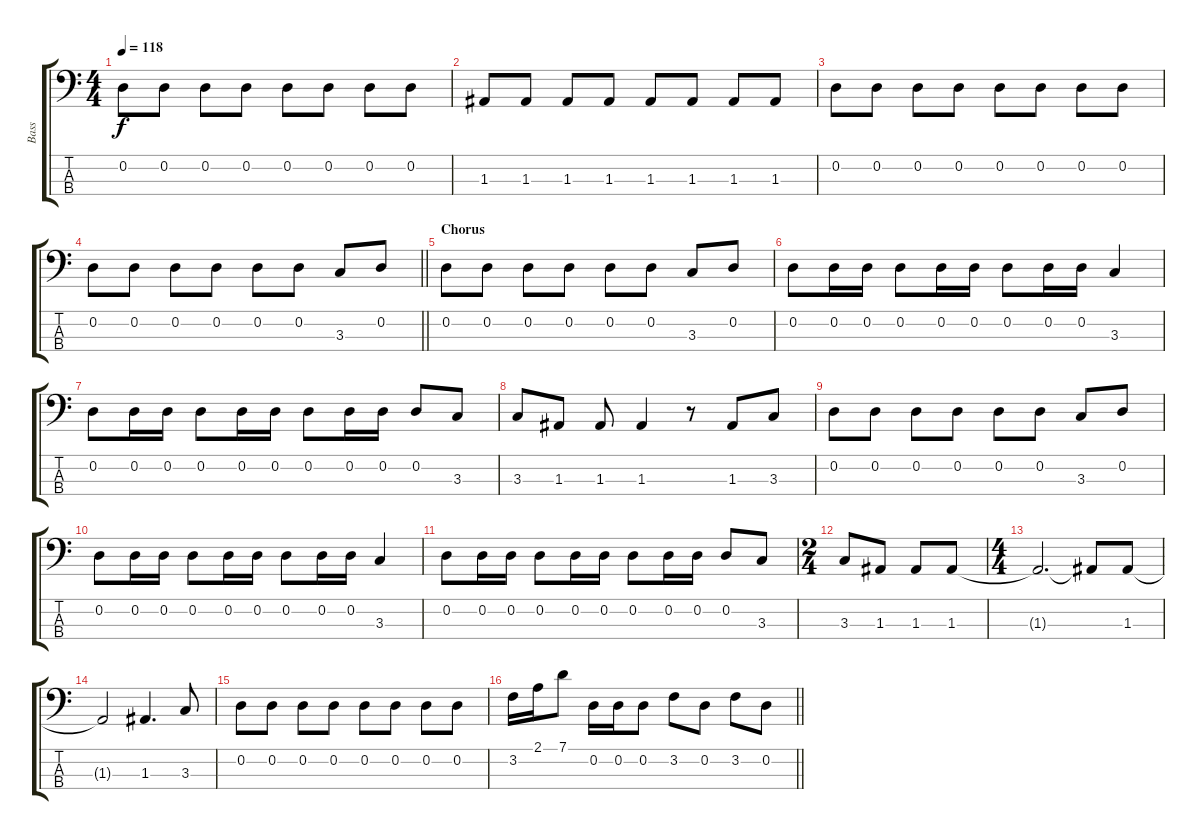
\track ("Bass" "Bass") {instrument electricbassfinger}
\staff {score tabs}
\tuning (G2 D2 A1 E1) {hide}
\ts (4 4)
\tempo 118
\clef f4
\ks c
0.2.8{dy f} 0.2.8 0.2.8 0.2.8 0.2.8 0.2.8 0.2.8 0.2.8 |
1.3.8 1.3.8 1.3.8 1.3.8 1.3.8 1.3.8 1.3.8 1.3.8 |
0.2.8 0.2.8 0.2.8 0.2.8 0.2.8 0.2.8 0.2.8 0.2.8 |
\barLineRight lightlight
0.2.8 0.2.8 0.2.8 0.2.8 0.2.8 0.2.8 3.3.8 0.2.8 |
\section ("" "Chorus")
0.2.8 0.2.8 0.2.8 0.2.8 0.2.8 0.2.8 3.3.8 0.2.8 |
0.2.8 0.2.16 0.2.16 0.2.8 0.2.16 0.2.16 0.2.8 0.2.16 0.2.16 3.3.4 |
0.2.8 0.2.16 0.2.16 0.2.8 0.2.16 0.2.16 0.2.8 0.2.16 0.2.16 0.2.8 3.3.8 |
3.3.8 1.3.8 1.3.8 1.3.4 r.8 1.3.8 3.3.8 |
0.2.8 0.2.8 0.2.8 0.2.8 0.2.8 0.2.8 3.3.8 0.2.8 |
0.2.8 0.2.16 0.2.16 0.2.8 0.2.16 0.2.16 0.2.8 0.2.16 0.2.16 3.3.4 |
0.2.8 0.2.16 0.2.16 0.2.8 0.2.16 0.2.16 0.2.8 0.2.16 0.2.16 0.2.8 3.3.8 |
\ts (2 4)
3.3.8 1.3.8 1.3.8 1.3.8 |
\ts (4 4)
1.3{t}.2{d} 1.3{t}.8 1.3.8 |
1.3{t}.2 1.3.4{d} 3.3.8 |
0.2.8 0.2.8 0.2.8 0.2.8 0.2.8 0.2.8 0.2.8 0.2.8 |
\barLineRight lightlight
3.2.16 2.1.16 7.1.8 0.2.16 0.2.16 0.2.8 3.2.8 0.2.8 3.2.8 0.2.8
